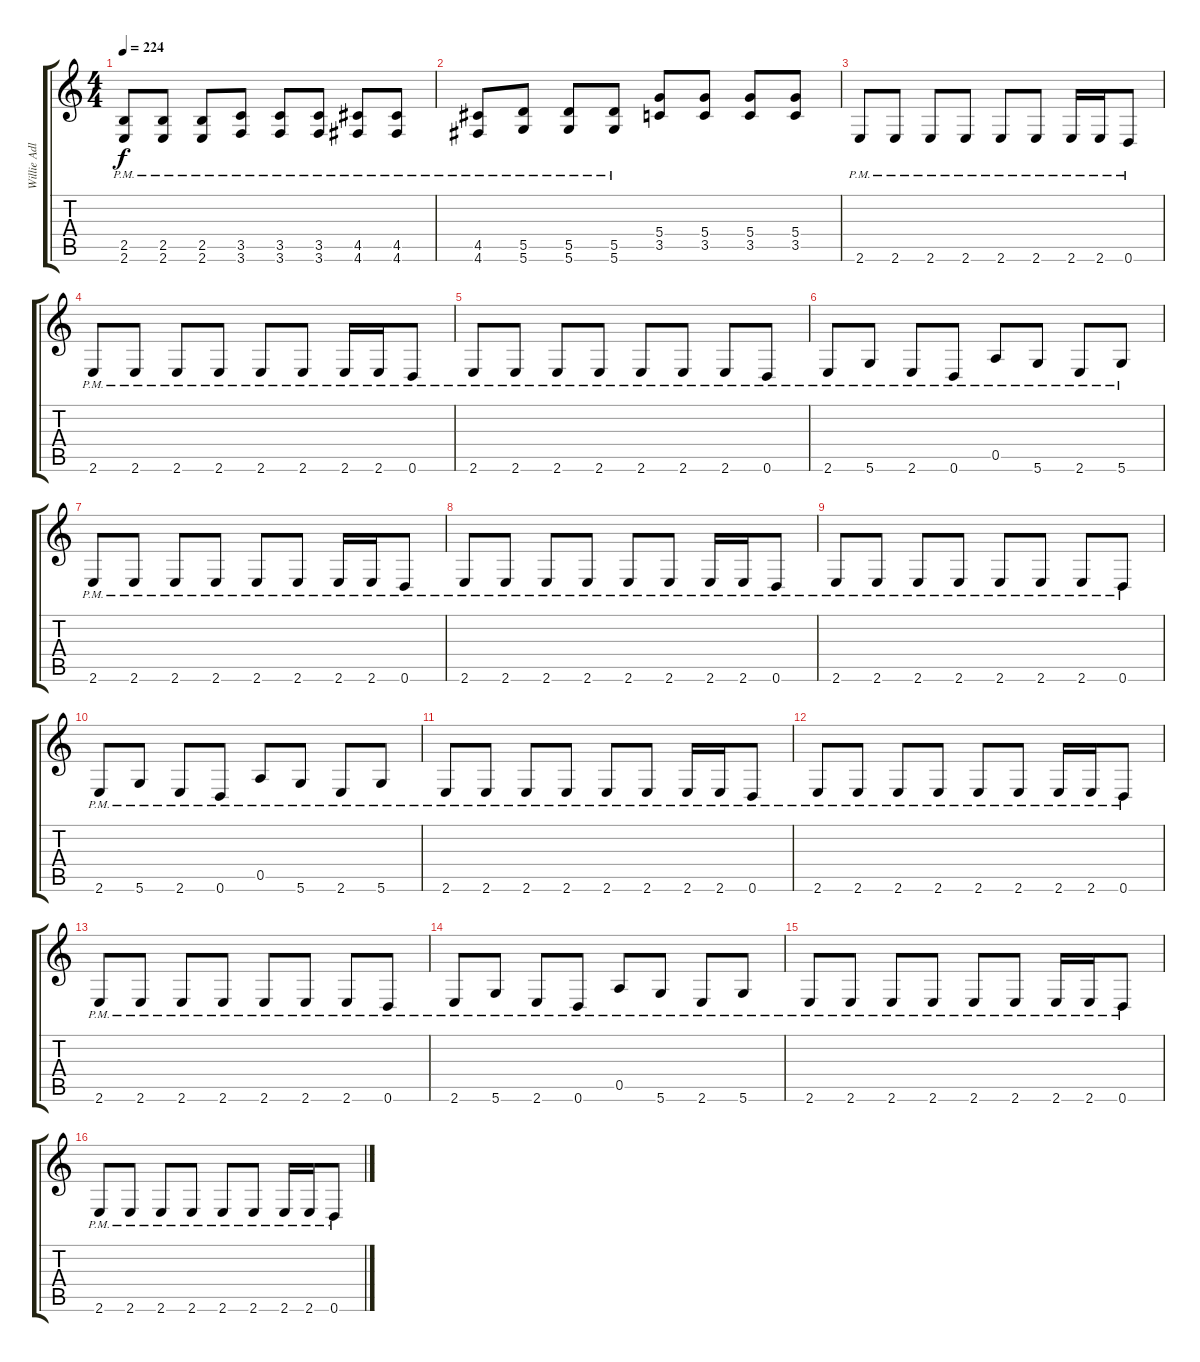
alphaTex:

\track ("Willie Adler - Rhythm Guitar" "Willie Adl") {instrument distortionguitar}
\staff {score tabs}
\tuning (E4 B3 G3 D3 A2 D2) {hide}
\ts (4 4)
\tempo 224
\clef g2
\ks c
(2.5{pm} 2.6{pm}).8{dy f} (2.5{pm} 2.6{pm}).8 (2.5{pm} 2.6{pm}).8 (3.5{pm} 3.6{pm}).8 (3.5{pm} 3.6{pm}).8 (3.5{pm} 3.6{pm}).8 (4.5{pm} 4.6{pm}).8 (4.5{pm} 4.6{pm}).8 |
(4.5{pm} 4.6{pm}).8 (5.5{pm} 5.6{pm}).8 (5.5{pm} 5.6{pm}).8 (5.5{pm} 5.6{pm}).8 (5.4 3.5).8 (5.4 3.5).8 (5.4 3.5).8 (5.4 3.5).8 |
2.6{pm}.8 2.6{pm}.8 2.6{pm}.8 2.6{pm}.8 2.6{pm}.8 2.6{pm}.8 2.6{pm}.16 2.6{pm}.16 0.6{pm}.8 |
2.6{pm}.8 2.6{pm}.8 2.6{pm}.8 2.6{pm}.8 2.6{pm}.8 2.6{pm}.8 2.6{pm}.16 2.6{pm}.16 0.6{pm}.8 |
2.6{pm}.8 2.6{pm}.8 2.6{pm}.8 2.6{pm}.8 2.6{pm}.8 2.6{pm}.8 2.6{pm}.8 0.6{pm}.8 |
2.6{pm}.8 5.6{pm}.8 2.6{pm}.8 0.6{pm}.8 0.5{pm}.8 5.6{pm}.8 2.6{pm}.8 5.6{pm}.8 |
2.6{pm}.8 2.6{pm}.8 2.6{pm}.8 2.6{pm}.8 2.6{pm}.8 2.6{pm}.8 2.6{pm}.16 2.6{pm}.16 0.6{pm}.8 |
2.6{pm}.8 2.6{pm}.8 2.6{pm}.8 2.6{pm}.8 2.6{pm}.8 2.6{pm}.8 2.6{pm}.16 2.6{pm}.16 0.6{pm}.8 |
2.6{pm}.8 2.6{pm}.8 2.6{pm}.8 2.6{pm}.8 2.6{pm}.8 2.6{pm}.8 2.6{pm}.8 0.6{pm}.8 |
2.6{pm}.8 5.6{pm}.8 2.6{pm}.8 0.6{pm}.8 0.5{pm}.8 5.6{pm}.8 2.6{pm}.8 5.6{pm}.8 |
2.6{pm}.8 2.6{pm}.8 2.6{pm}.8 2.6{pm}.8 2.6{pm}.8 2.6{pm}.8 2.6{pm}.16 2.6{pm}.16 0.6{pm}.8 |
2.6{pm}.8 2.6{pm}.8 2.6{pm}.8 2.6{pm}.8 2.6{pm}.8 2.6{pm}.8 2.6{pm}.16 2.6{pm}.16 0.6{pm}.8 |
2.6{pm}.8 2.6{pm}.8 2.6{pm}.8 2.6{pm}.8 2.6{pm}.8 2.6{pm}.8 2.6{pm}.8 0.6{pm}.8 |
2.6{pm}.8 5.6{pm}.8 2.6{pm}.8 0.6{pm}.8 0.5{pm}.8 5.6{pm}.8 2.6{pm}.8 5.6{pm}.8 |
2.6{pm}.8 2.6{pm}.8 2.6{pm}.8 2.6{pm}.8 2.6{pm}.8 2.6{pm}.8 2.6{pm}.16 2.6{pm}.16 0.6{pm}.8 |
2.6{pm}.8 2.6{pm}.8 2.6{pm}.8 2.6{pm}.8 2.6{pm}.8 2.6{pm}.8 2.6{pm}.16 2.6{pm}.16 0.6{pm}.8
